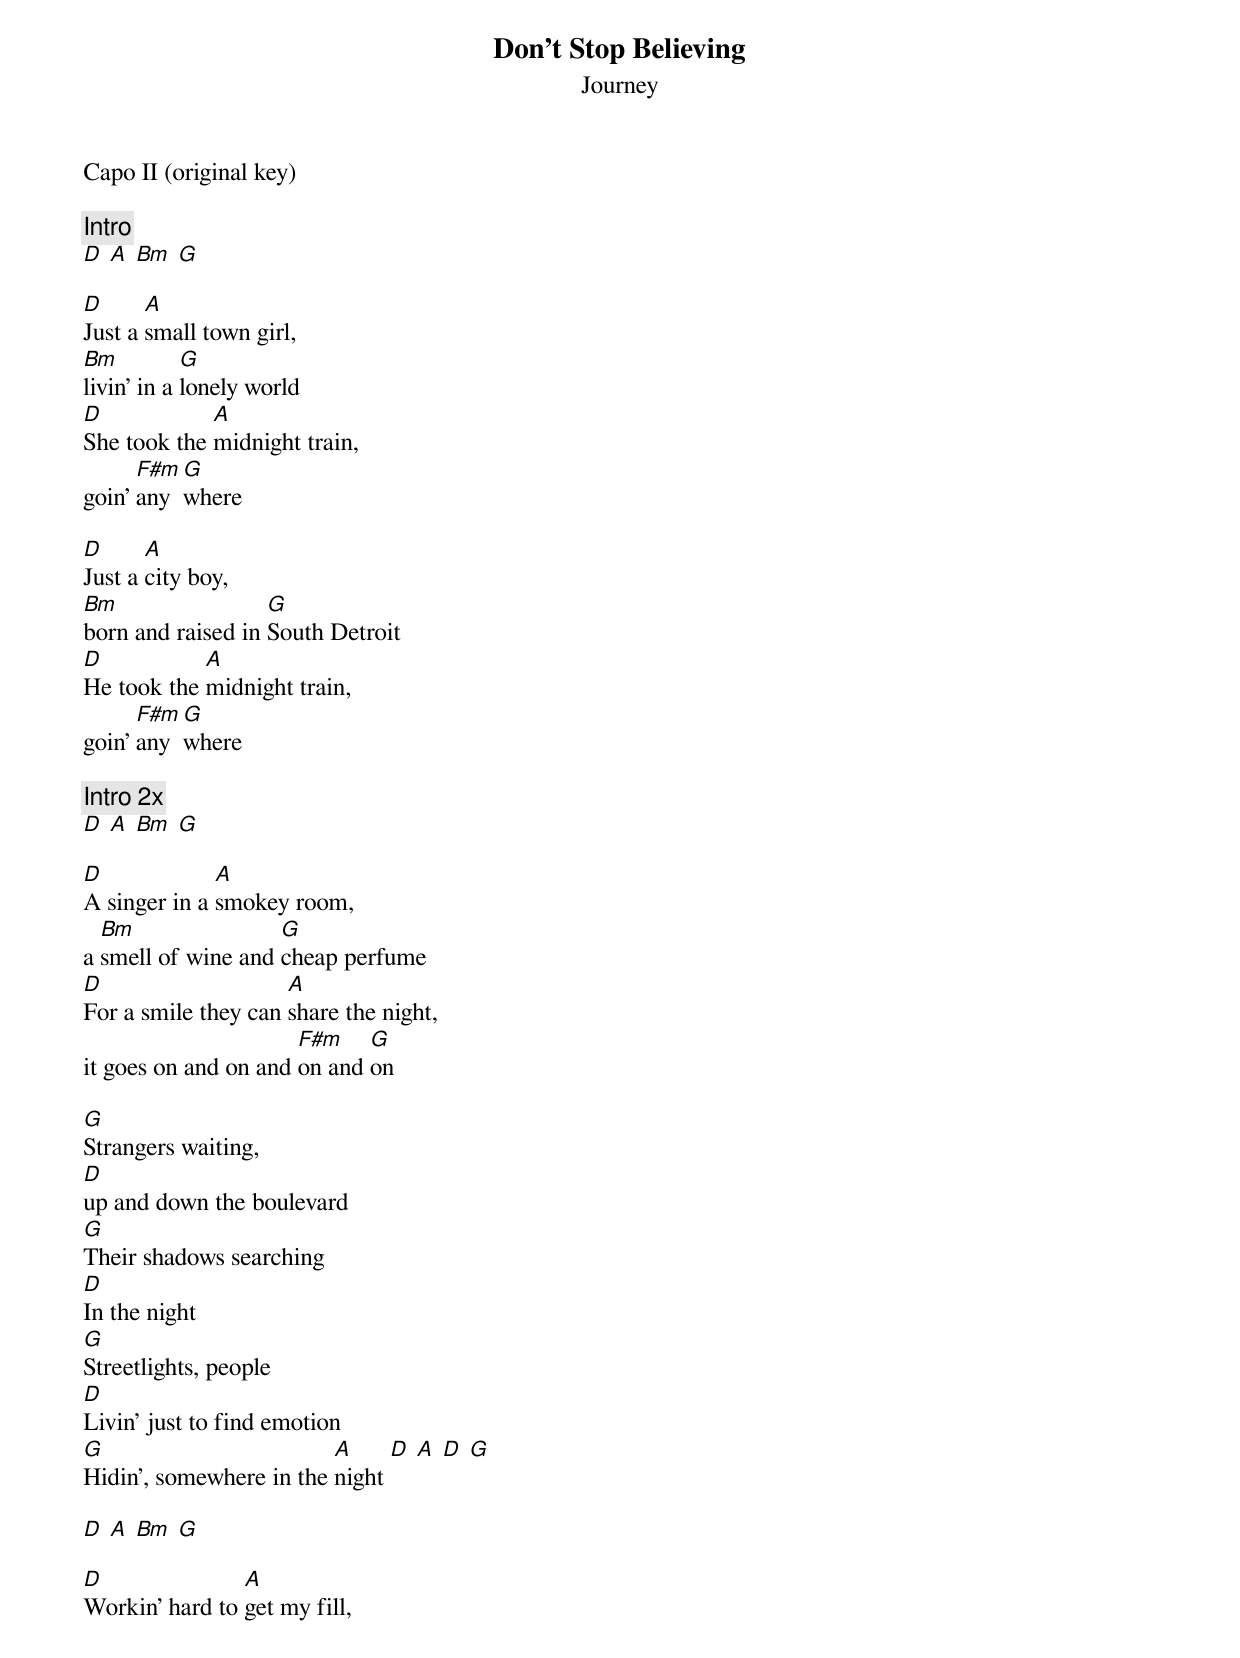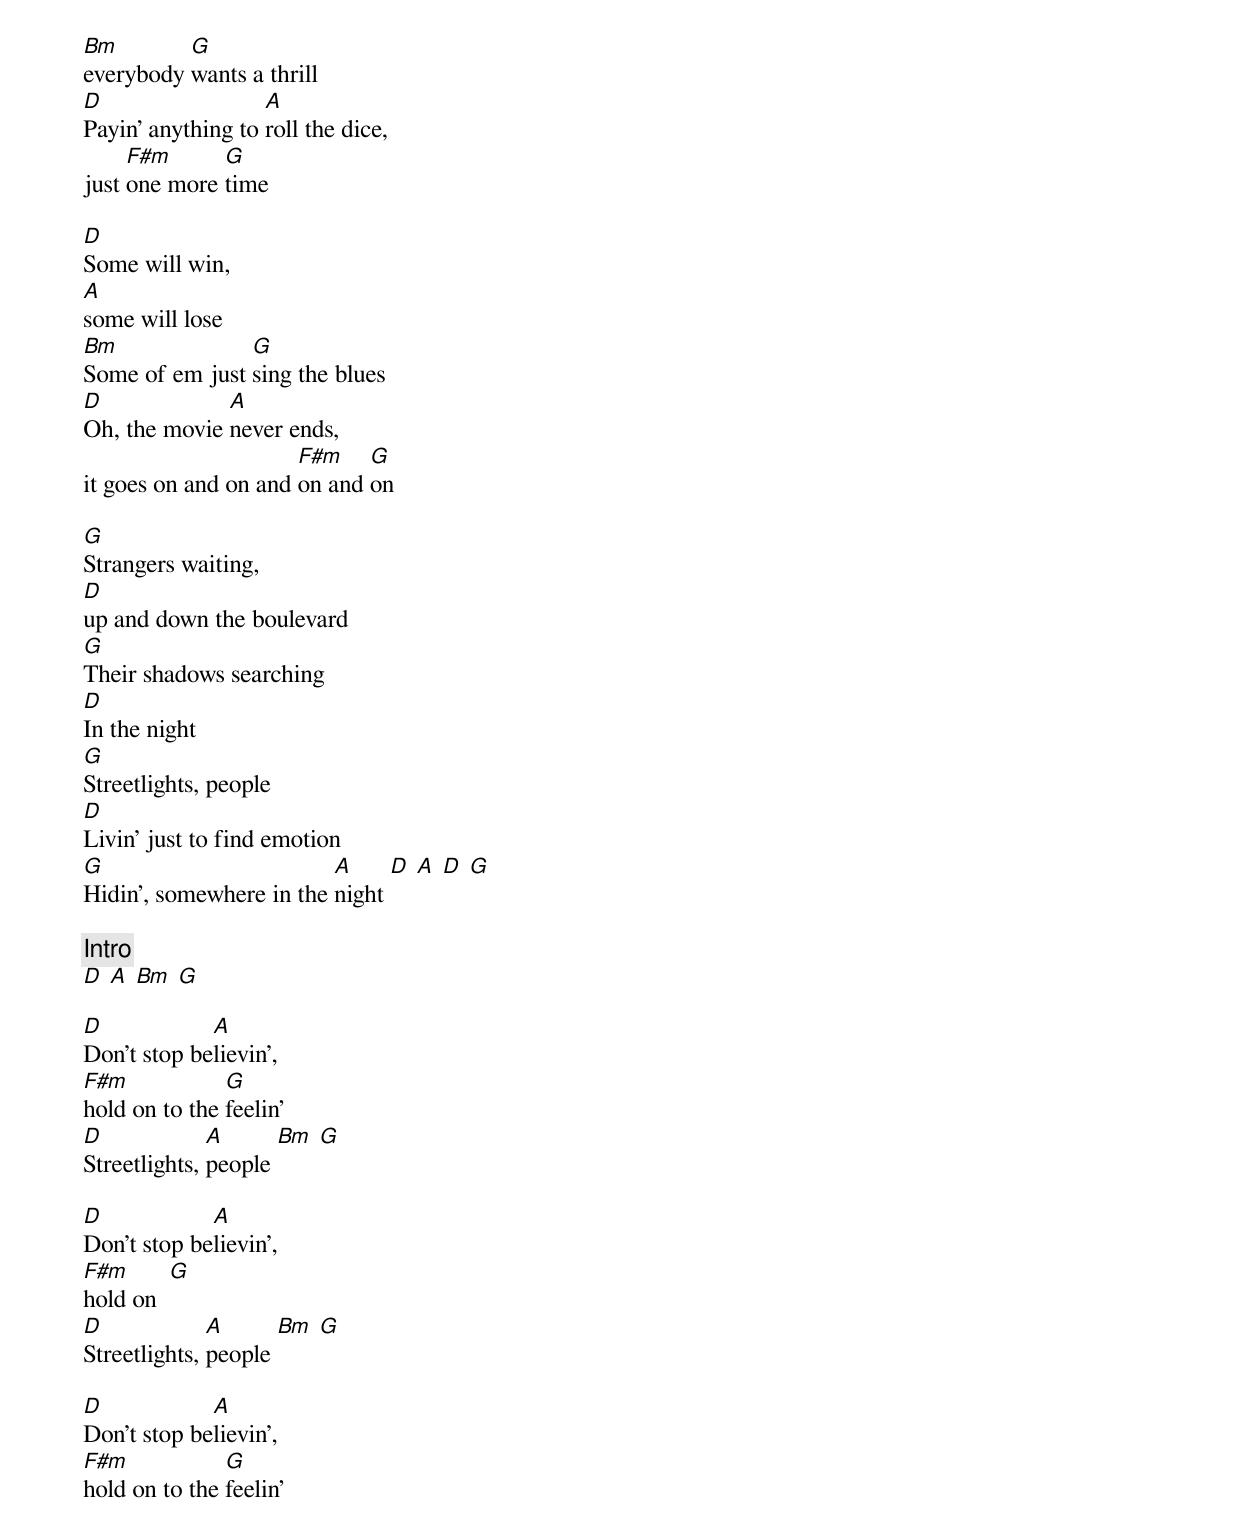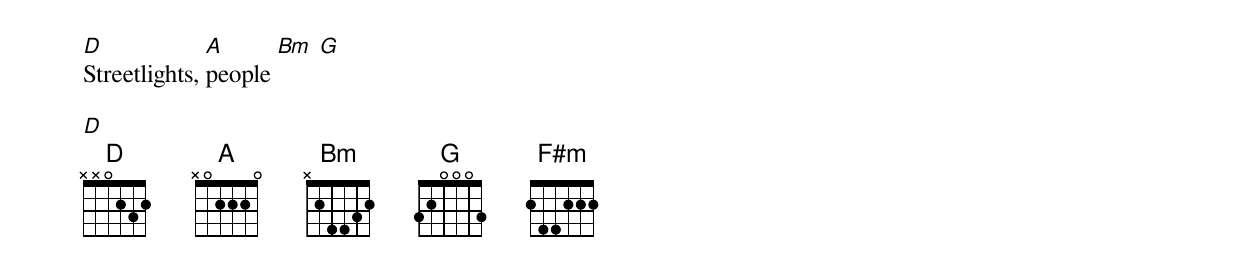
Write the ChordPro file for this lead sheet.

{title: Don't Stop Believing}
{subtitle: Journey}
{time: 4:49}

Capo II (original key)

{c:Intro}
[D] [A] [Bm] [G]

[D]Just a [A]small town girl,
[Bm]livin' in a [G]lonely world
[D]She took the [A]midnight train,
goin' [F#m]any [G]where

[D]Just a [A]city boy,
[Bm]born and raised in [G]South Detroit
[D]He took the [A]midnight train,
goin' [F#m]any [G]where

{c:Intro 2x}
[D] [A] [Bm] [G]

[D]A singer in a [A]smokey room,
a [Bm]smell of wine and [G]cheap perfume
[D]For a smile they can [A]share the night,
it goes on and on and [F#m]on and [G]on

[G]Strangers waiting,
[D]up and down the boulevard
[G]Their shadows searching
[D]In the night
[G]Streetlights, people
[D]Livin' just to find emotion
[G]Hidin', somewhere in the [A]night [D] [A] [D] [G]

[D] [A] [Bm] [G]

[D]Workin' hard to [A]get my fill,
[Bm]everybody [G]wants a thrill
[D]Payin' anything to [A]roll the dice,
just [F#m]one more [G]time

[D]Some will win,
[A]some will lose
[Bm]Some of em just [G]sing the blues
[D]Oh, the movie [A]never ends,
it goes on and on and [F#m]on and [G]on

[G]Strangers waiting,
[D]up and down the boulevard
[G]Their shadows searching
[D]In the night
[G]Streetlights, people
[D]Livin' just to find emotion
[G]Hidin', somewhere in the [A]night [D] [A] [D] [G]

{c:Intro }
[D] [A] [Bm] [G]

[D]Don't stop be[A]lievin',
[F#m]hold on to the [G]feelin'
[D]Streetlights, [A]people [Bm] [G]

[D]Don't stop be[A]lievin',
[F#m]hold on  [G]
[D]Streetlights, [A]people [Bm] [G]

[D]Don't stop be[A]lievin',
[F#m]hold on to the [G]feelin'
[D]Streetlights, [A]people [Bm] [G]

[D]
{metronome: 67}
